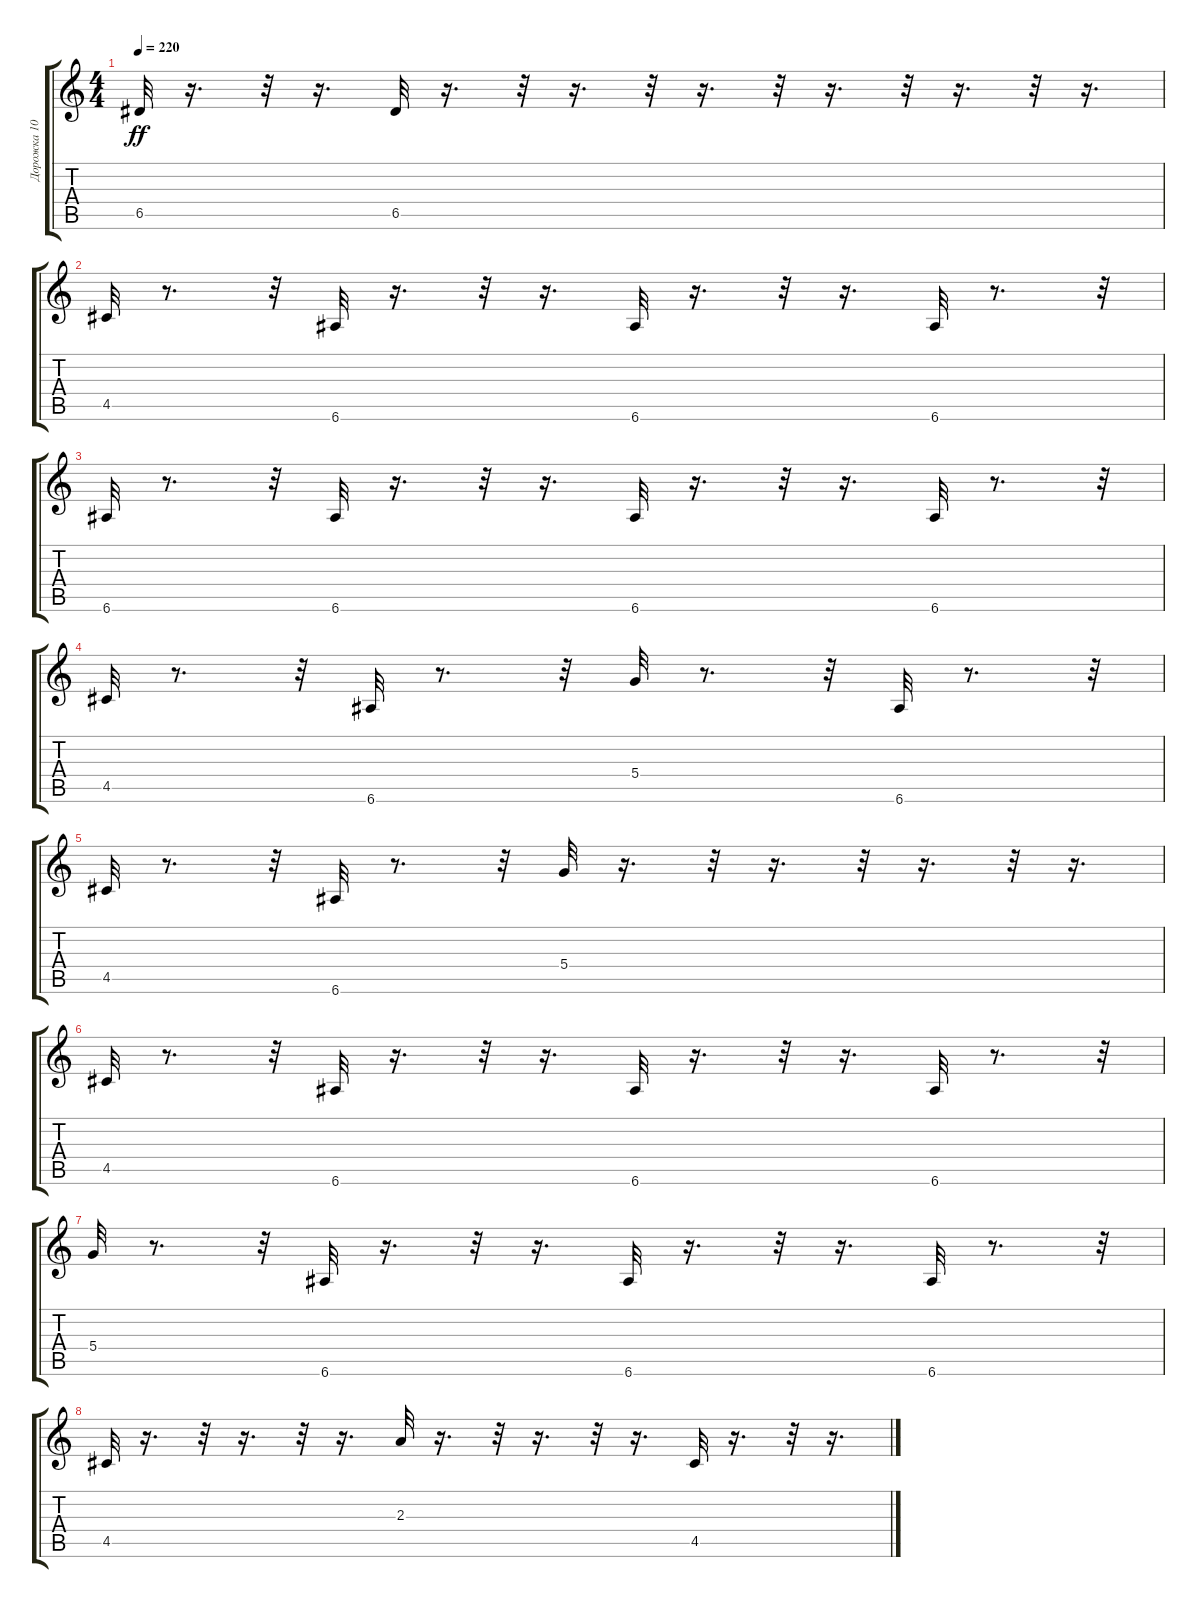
\track ("Дорожка 10" "Дорожка 10") {instrument acousticguitarnylon}
\staff {score tabs}
\tuning (E4 B3 G3 D3 A2 E2) {hide}
\ts (4 4)
\tempo 220
\clef g2
\ks c
6.5.32{dy ff} r.16{d} r.32 r.16{d} 6.5.32 r.16{d} r.32 r.16{d} r.32 r.16{d} r.32 r.16{d} r.32 r.16{d} r.32 r.16{d} |
4.5.32 r.8{d} r.32 6.6.32 r.16{d} r.32 r.16{d} 6.6.32 r.16{d} r.32 r.16{d} 6.6.32 r.8{d} r.32 |
6.6.32 r.8{d} r.32 6.6.32 r.16{d} r.32 r.16{d} 6.6.32 r.16{d} r.32 r.16{d} 6.6.32 r.8{d} r.32 |
4.5.32 r.8{d} r.32 6.6.32 r.8{d} r.32 5.4.32 r.8{d} r.32 6.6.32 r.8{d} r.32 |
4.5.32 r.8{d} r.32 6.6.32 r.8{d} r.32 5.4.32 r.16{d} r.32 r.16{d} r.32 r.16{d} r.32 r.16{d} |
4.5.32 r.8{d} r.32 6.6.32 r.16{d} r.32 r.16{d} 6.6.32 r.16{d} r.32 r.16{d} 6.6.32 r.8{d} r.32 |
5.4.32 r.8{d} r.32 6.6.32 r.16{d} r.32 r.16{d} 6.6.32 r.16{d} r.32 r.16{d} 6.6.32 r.8{d} r.32 |
4.5.32 r.16{d} r.32 r.16{d} r.32 r.16{d} 2.3.32 r.16{d} r.32 r.16{d} r.32 r.16{d} 4.5.32 r.16{d} r.32 r.16{d}
